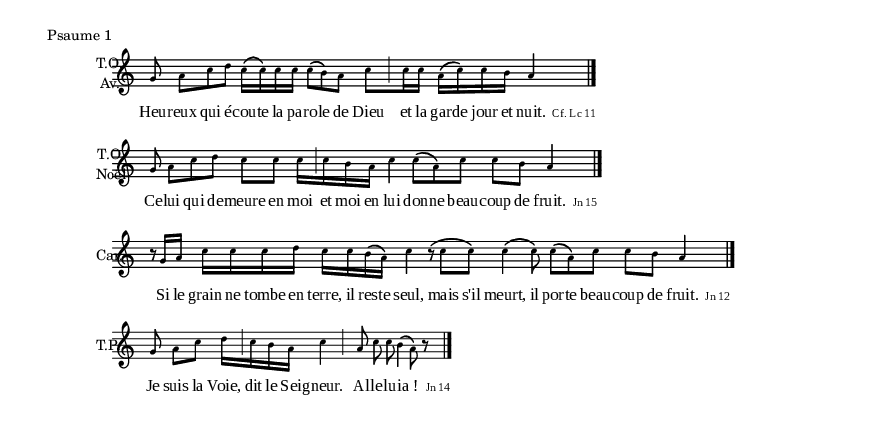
\version "2.12.0"
\include "definitions.ly"
\markup { Psaume 1}


\relative c'' {
	 \new Staff {
		\cadenzaOn
		
		\set Staff.instrumentName = \markup{ \center-column { T.O. Av. } }
		g8 \times 2/3 { a[ c d] } c16[\( c\) c c] 
		\times 2/3 { c8[\( b\) a]} 
		c8[ \pespace \cesure \pespace c16 c]
		a[\( c\) c b]
		 a4
	 
		\endBar
	 }
	 \addlyrics {
		 Heu -- reux qui é -- cou -- te la pa -- ro -- le de Dieu
		 et la gar -- de jour et nuit.
		 
		 \markup { \citation #"Cf. Lc 11" } }
	 }
 	\relative c'' { 
	\new Staff {
		\cadenzaOn
		\set Staff.instrumentName = \markup{ \center-column { T.O. Noël } }
		
		g8 \times 2/3 { a[ c d] } c[ c] c16[ \cesure c b a] c4  \pespace
		\times 2/3 { c8[\( a\) c] }
		c[ b] a4
		

		
		
		\endBar
	}

	\addlyrics {
		Ce -- lui qui de -- meure en moi et moi en lui don -- ne beau -- coup de fruit.
		\markup { \citation #"Jn 15" } }
}		
\relative c'' { 
	\new Staff {
		\cadenzaOn
		\set Staff.instrumentName = \markup{ \center-column { Car. } }
		
		r8 g16[ a] c[ c c d] c[ c b\( a\)] c4 
		\ifIndent \times 2/3 { r8\( c[ c\)] }
		\times 2/3 { c4\(  c8\) } c[\( a\) c] c[ b] a4

		
		
		\endBar
	}

	\addlyrics {
		Si le grain ne tombe en terre, il res -- te seul, mais s'il meurt, il por -- te beau -- coup de fruit.

		\markup { \citation #"Jn 12" } }
}	

\relative c'' { 
	\new Staff {
		\cadenzaOn
		\set Staff.instrumentName = \markup{ \center-column { T.P. } }
		
		g8 a[ c]
		d16[ \cesure c b a] c4 
		\pespace
		\cesureall \pespace
		\times 2/3 { a8 c c }
		\stemDown b4\( a8\) r
		
		
		\endBar
	}

	\addlyrics {
		Je suis la Voie, dit le Sei -- gneur. " Al" -- le -- lu -- "ia !" _ 

		\markup { \citation #"Jn 14" } }
}	


\version "2.12.0"  % necessary for upgrading to future LilyPond versions.
